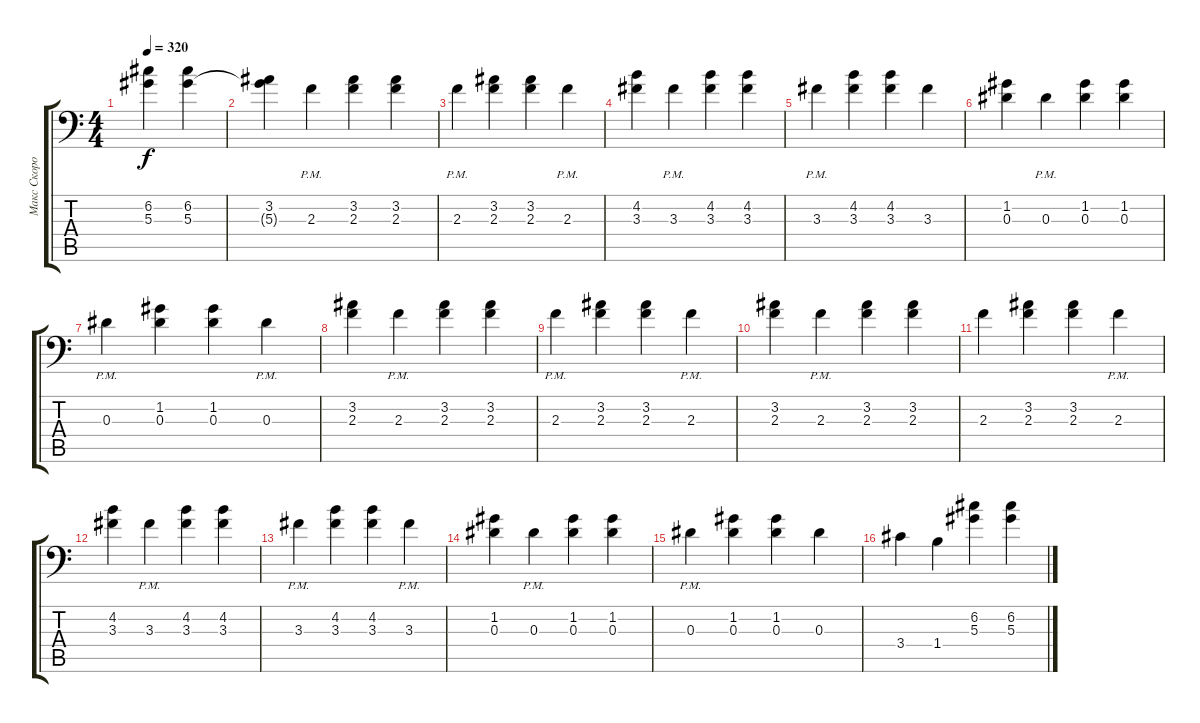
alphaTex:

\track ("Макс Скоробогатов-Вторая Гитара" "Макс Скоро") {instrument distortionguitar}
\staff {score tabs}
\tuning (C4 G3 Eb3 Bb2 F2 Bb1) {hide}
\ts (4 4)
\tempo 320
\clef f4
\ks c
(6.2 5.3).4{dy f} (6.2 5.3).4 |
(3.2 5.3{t}).4 2.3{pm}.4 (3.2 2.3).4 (3.2 2.3).4 |
2.3{pm}.4 (3.2 2.3).4 (3.2 2.3).4 2.3{pm}.4 |
(4.2 3.3).4 3.3{pm}.4 (4.2 3.3).4 (4.2 3.3).4 |
3.3{pm}.4 (4.2 3.3).4 (4.2 3.3).4 3.3.4 |
(1.2 0.3).4 0.3{pm}.4 (1.2 0.3).4 (1.2 0.3).4 |
0.3{pm}.4 (1.2 0.3).4 (1.2 0.3).4 0.3{pm}.4 |
(3.2 2.3).4 2.3{pm}.4 (3.2 2.3).4 (3.2 2.3).4 |
2.3{pm}.4 (3.2 2.3).4 (3.2 2.3).4 2.3{pm}.4 |
(3.2 2.3).4 2.3{pm}.4 (3.2 2.3).4 (3.2 2.3).4 |
2.3.4 (3.2 2.3).4 (3.2 2.3).4 2.3{pm}.4 |
(4.2 3.3).4 3.3{pm}.4 (4.2 3.3).4 (4.2 3.3).4 |
3.3{pm}.4 (4.2 3.3).4 (4.2 3.3).4 3.3{pm}.4 |
(1.2 0.3).4 0.3{pm}.4 (1.2 0.3).4 (1.2 0.3).4 |
0.3{pm}.4 (1.2 0.3).4 (1.2 0.3).4 0.3.4 |
3.4.4 1.4.4 (6.2 5.3).4 (6.2 5.3).4
